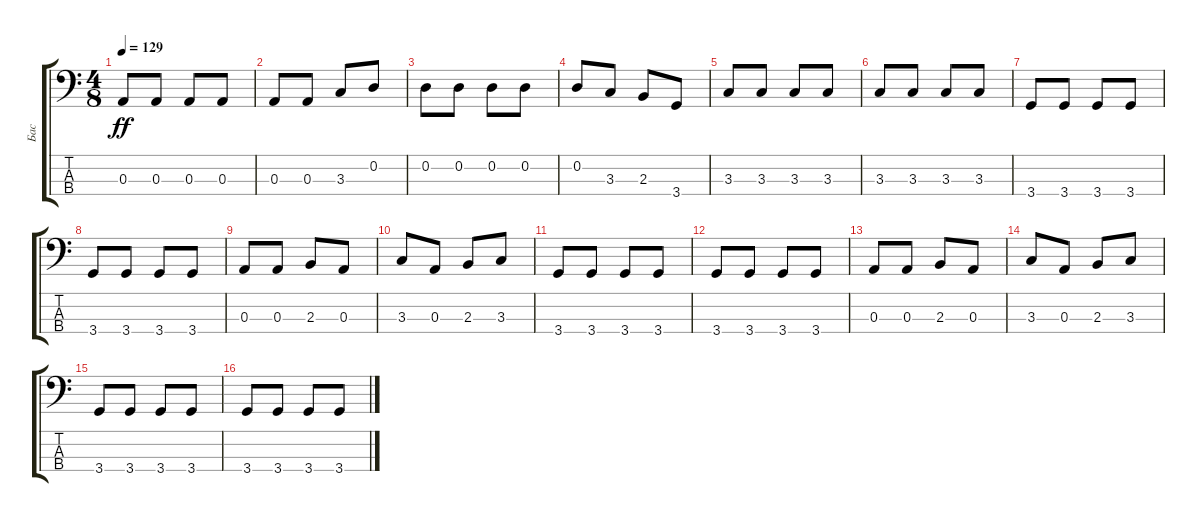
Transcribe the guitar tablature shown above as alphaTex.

\track ("Бас" "Бас") {instrument electricbasspick}
\staff {score tabs}
\tuning (G2 D2 A1 E1) {hide}
\ts (4 8)
\tempo 129
\clef f4
\ks c
0.3.8{dy ff} 0.3.8 0.3.8 0.3.8 |
0.3.8 0.3.8 3.3.8 0.2.8 |
0.2.8 0.2.8 0.2.8 0.2.8 |
0.2.8 3.3.8 2.3.8 3.4.8 |
3.3.8 3.3.8 3.3.8 3.3.8 |
3.3.8 3.3.8 3.3.8 3.3.8 |
3.4.8 3.4.8 3.4.8 3.4.8 |
3.4.8 3.4.8 3.4.8 3.4.8 |
0.3.8 0.3.8 2.3.8 0.3.8 |
3.3.8 0.3.8 2.3.8 3.3.8 |
3.4.8 3.4.8 3.4.8 3.4.8 |
3.4.8 3.4.8 3.4.8 3.4.8 |
0.3.8 0.3.8 2.3.8 0.3.8 |
3.3.8 0.3.8 2.3.8 3.3.8 |
3.4.8 3.4.8 3.4.8 3.4.8 |
3.4.8 3.4.8 3.4.8 3.4.8
